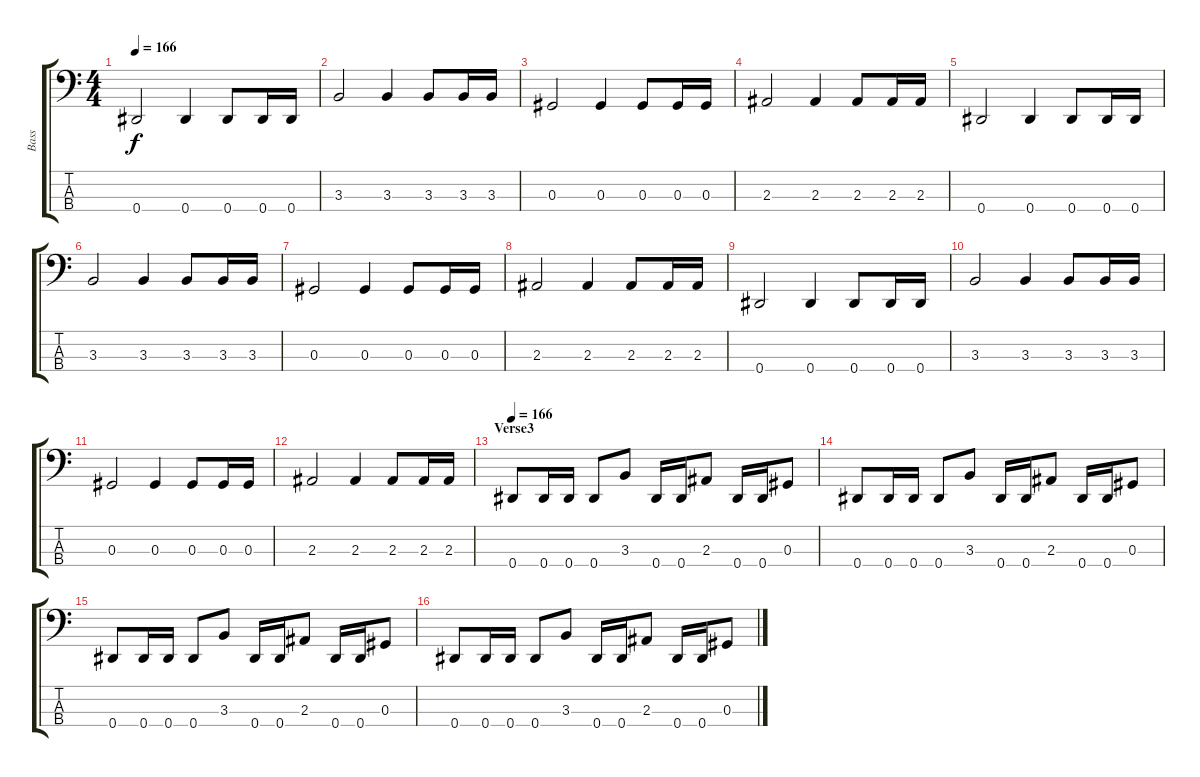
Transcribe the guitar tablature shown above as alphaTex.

\track ("Bass" "Bass") {instrument electricbassfinger}
\staff {score tabs}
\tuning (Gb2 Db2 Ab1 Eb1) {hide}
\ts (4 4)
\tempo 166
\clef f4
\ks c
0.4.2{dy f} 0.4.4 0.4.8 0.4.16 0.4.16 |
3.3.2 3.3.4 3.3.8 3.3.16 3.3.16 |
0.3.2 0.3.4 0.3.8 0.3.16 0.3.16 |
2.3.2 2.3.4 2.3.8 2.3.16 2.3.16 |
0.4.2 0.4.4 0.4.8 0.4.16 0.4.16 |
3.3.2 3.3.4 3.3.8 3.3.16 3.3.16 |
0.3.2 0.3.4 0.3.8 0.3.16 0.3.16 |
2.3.2 2.3.4 2.3.8 2.3.16 2.3.16 |
0.4.2 0.4.4 0.4.8 0.4.16 0.4.16 |
3.3.2 3.3.4 3.3.8 3.3.16 3.3.16 |
0.3.2 0.3.4 0.3.8 0.3.16 0.3.16 |
2.3.2 2.3.4 2.3.8 2.3.16 2.3.16 |
\section ("" "Verse3")
\tempo 166
0.4.8 0.4.16 0.4.16 0.4.8 3.3.8 0.4.16 0.4.16 2.3.8 0.4.16 0.4.16 0.3.8 |
0.4.8 0.4.16 0.4.16 0.4.8 3.3.8 0.4.16 0.4.16 2.3.8 0.4.16 0.4.16 0.3.8 |
0.4.8 0.4.16 0.4.16 0.4.8 3.3.8 0.4.16 0.4.16 2.3.8 0.4.16 0.4.16 0.3.8 |
0.4.8 0.4.16 0.4.16 0.4.8 3.3.8 0.4.16 0.4.16 2.3.8 0.4.16 0.4.16 0.3.8
